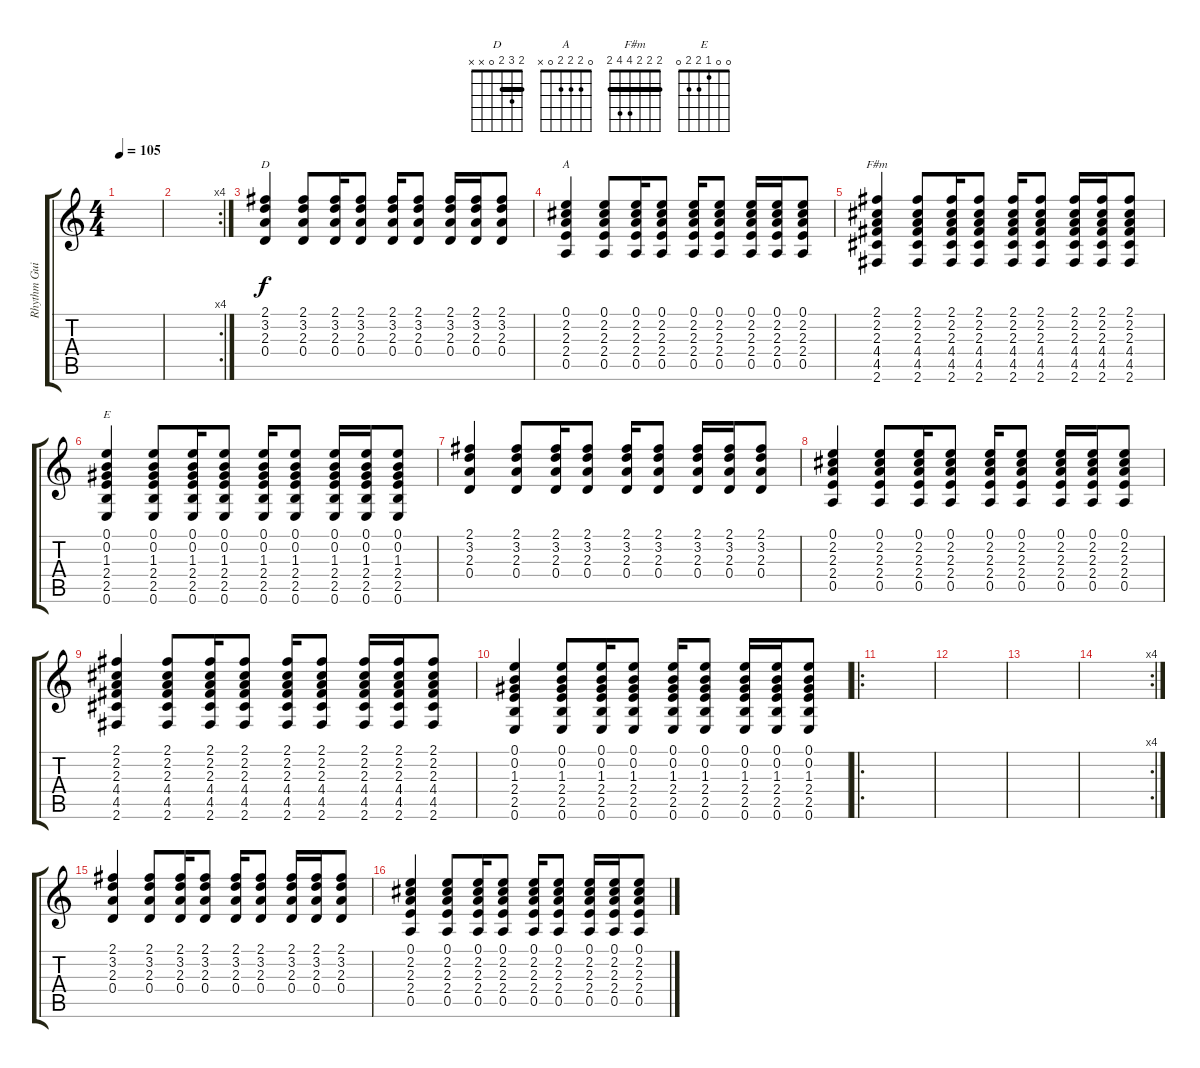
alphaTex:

\track ("Rhythm Guitar (Acoustic)" "Rhythm Gui") {instrument acousticguitarnylon}
\staff {score tabs}
\tuning (E4 B3 G3 D3 A2 E2) {hide}
\chord ("D" 2 3 2 0 x x) {barre 2}
\chord ("A" 0 2 2 2 0 x)
\chord ("F#m" 2 2 2 4 4 2) {barre 2}
\chord ("E" 0 0 1 2 2 0)
\ts (4 4)
\tempo 105
\clef g2
\ks c
|
\rc 4
|
(2.1 3.2 2.3 0.4).4{ch "D"} (2.1 3.2 2.3 0.4).8 (2.1 3.2 2.3 0.4).16 (2.1 3.2 2.3 0.4).8 (2.1 3.2 2.3 0.4).16 (2.1 3.2 2.3 0.4).8 (2.1 3.2 2.3 0.4).16 (2.1 3.2 2.3 0.4).16 (2.1 3.2 2.3 0.4).8 |
(0.1 2.2 2.3 2.4 0.5).4{ch "A"} (0.1 2.2 2.3 2.4 0.5).8 (0.1 2.2 2.3 2.4 0.5).16 (0.1 2.2 2.3 2.4 0.5).8 (0.1 2.2 2.3 2.4 0.5).16 (0.1 2.2 2.3 2.4 0.5).8 (0.1 2.2 2.3 2.4 0.5).16 (0.1 2.2 2.3 2.4 0.5).16 (0.1 2.2 2.3 2.4 0.5).8 |
(2.1 2.2 2.3 4.4 4.5 2.6).4{ch "F#m"} (2.1 2.2 2.3 4.4 4.5 2.6).8 (2.1 2.2 2.3 4.4 4.5 2.6).16 (2.1 2.2 2.3 4.4 4.5 2.6).8 (2.1 2.2 2.3 4.4 4.5 2.6).16 (2.1 2.2 2.3 4.4 4.5 2.6).8 (2.1 2.2 2.3 4.4 4.5 2.6).16 (2.1 2.2 2.3 4.4 4.5 2.6).16 (2.1 2.2 2.3 4.4 4.5 2.6).8 |
(0.1 0.2 1.3 2.4 2.5 0.6).4{ch "E"} (0.1 0.2 1.3 2.4 2.5 0.6).8 (0.1 0.2 1.3 2.4 2.5 0.6).16 (0.1 0.2 1.3 2.4 2.5 0.6).8 (0.1 0.2 1.3 2.4 2.5 0.6).16 (0.1 0.2 1.3 2.4 2.5 0.6).8 (0.1 0.2 1.3 2.4 2.5 0.6).16 (0.1 0.2 1.3 2.4 2.5 0.6).16 (0.1 0.2 1.3 2.4 2.5 0.6).8 |
(2.1 3.2 2.3 0.4).4 (2.1 3.2 2.3 0.4).8 (2.1 3.2 2.3 0.4).16 (2.1 3.2 2.3 0.4).8 (2.1 3.2 2.3 0.4).16 (2.1 3.2 2.3 0.4).8 (2.1 3.2 2.3 0.4).16 (2.1 3.2 2.3 0.4).16 (2.1 3.2 2.3 0.4).8 |
(0.1 2.2 2.3 2.4 0.5).4 (0.1 2.2 2.3 2.4 0.5).8 (0.1 2.2 2.3 2.4 0.5).16 (0.1 2.2 2.3 2.4 0.5).8 (0.1 2.2 2.3 2.4 0.5).16 (0.1 2.2 2.3 2.4 0.5).8 (0.1 2.2 2.3 2.4 0.5).16 (0.1 2.2 2.3 2.4 0.5).16 (0.1 2.2 2.3 2.4 0.5).8 |
(2.1 2.2 2.3 4.4 4.5 2.6).4 (2.1 2.2 2.3 4.4 4.5 2.6).8 (2.1 2.2 2.3 4.4 4.5 2.6).16 (2.1 2.2 2.3 4.4 4.5 2.6).8 (2.1 2.2 2.3 4.4 4.5 2.6).16 (2.1 2.2 2.3 4.4 4.5 2.6).8 (2.1 2.2 2.3 4.4 4.5 2.6).16 (2.1 2.2 2.3 4.4 4.5 2.6).16 (2.1 2.2 2.3 4.4 4.5 2.6).8 |
(0.1 0.2 1.3 2.4 2.5 0.6).4 (0.1 0.2 1.3 2.4 2.5 0.6).8 (0.1 0.2 1.3 2.4 2.5 0.6).16 (0.1 0.2 1.3 2.4 2.5 0.6).8 (0.1 0.2 1.3 2.4 2.5 0.6).16 (0.1 0.2 1.3 2.4 2.5 0.6).8 (0.1 0.2 1.3 2.4 2.5 0.6).16 (0.1 0.2 1.3 2.4 2.5 0.6).16 (0.1 0.2 1.3 2.4 2.5 0.6).8 |
\ro
|
|
|
\rc 4
|
(2.1 3.2 2.3 0.4).4 (2.1 3.2 2.3 0.4).8 (2.1 3.2 2.3 0.4).16 (2.1 3.2 2.3 0.4).8 (2.1 3.2 2.3 0.4).16 (2.1 3.2 2.3 0.4).8 (2.1 3.2 2.3 0.4).16 (2.1 3.2 2.3 0.4).16 (2.1 3.2 2.3 0.4).8 |
(0.1 2.2 2.3 2.4 0.5).4 (0.1 2.2 2.3 2.4 0.5).8 (0.1 2.2 2.3 2.4 0.5).16 (0.1 2.2 2.3 2.4 0.5).8 (0.1 2.2 2.3 2.4 0.5).16 (0.1 2.2 2.3 2.4 0.5).8 (0.1 2.2 2.3 2.4 0.5).16 (0.1 2.2 2.3 2.4 0.5).16 (0.1 2.2 2.3 2.4 0.5).8
